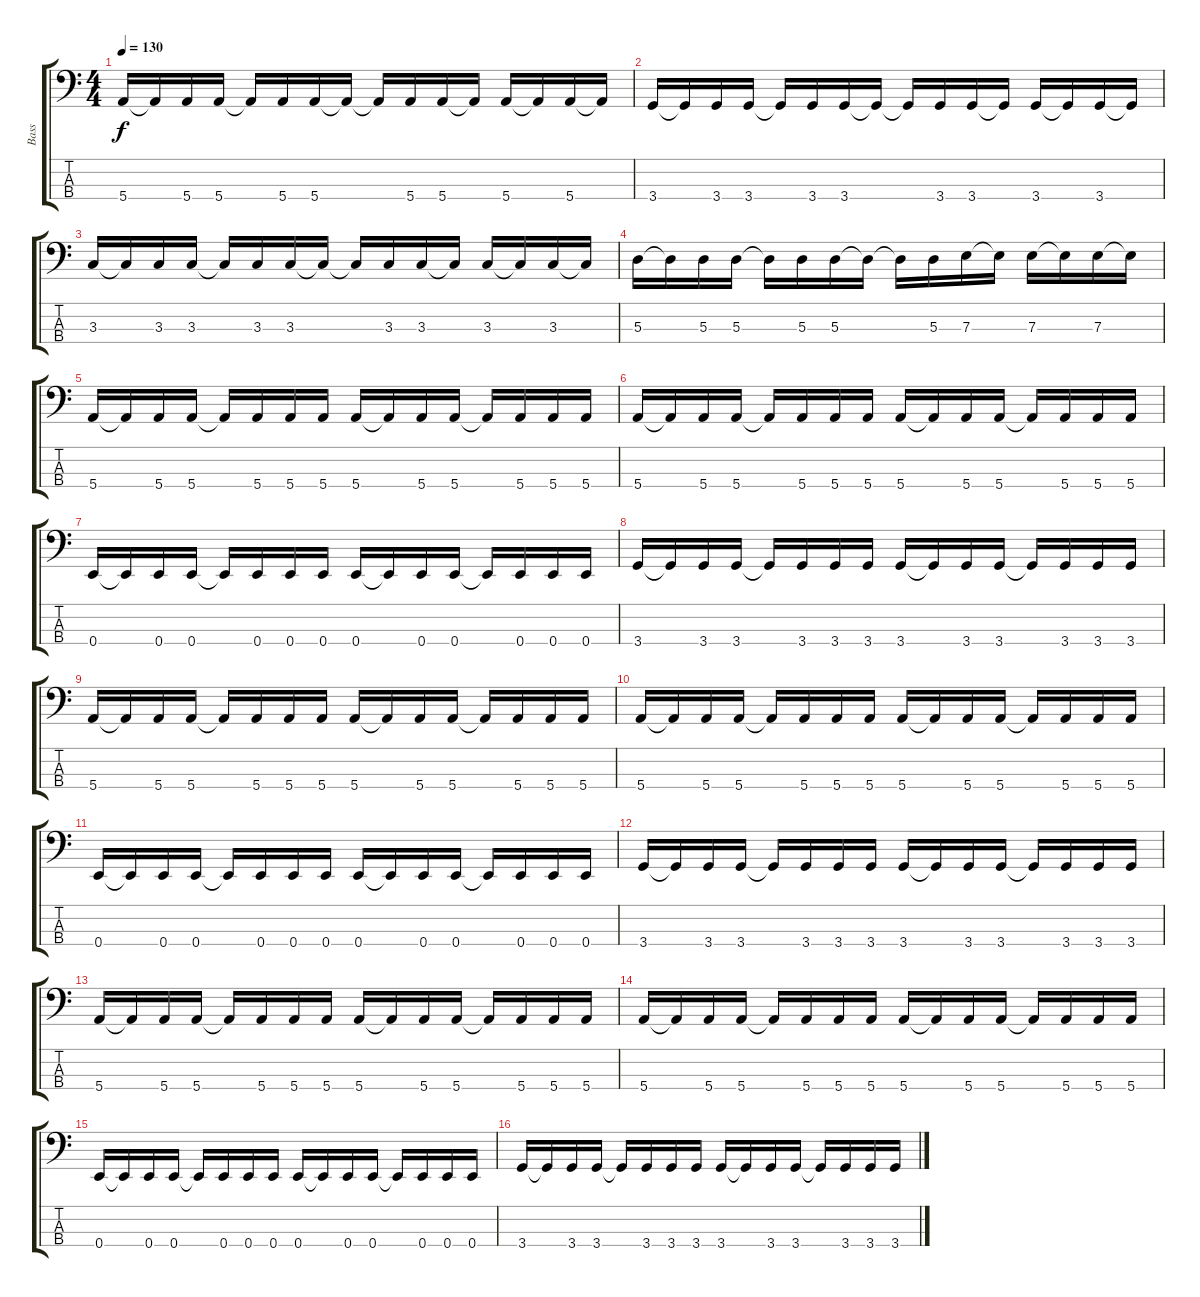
\track ("Bass" "Bass") {instrument electricbassfinger}
\staff {score tabs}
\tuning (G2 D2 A1 E1) {hide}
\ts (4 4)
\tempo 130
\clef f4
\ks c
5.4.16{dy f} 5.4{t}.16 5.4.16 5.4.16 5.4{t}.16 5.4.16 5.4.16 5.4{t}.16 5.4{t}.16 5.4.16 5.4.16 5.4{t}.16 5.4.16 5.4{t}.16 5.4.16 5.4{t}.16 |
3.4.16 3.4{t}.16 3.4.16 3.4.16 3.4{t}.16 3.4.16 3.4.16 3.4{t}.16 3.4{t}.16 3.4.16 3.4.16 3.4{t}.16 3.4.16 3.4{t}.16 3.4.16 3.4{t}.16 |
3.3.16 3.3{t}.16 3.3.16 3.3.16 3.3{t}.16 3.3.16 3.3.16 3.3{t}.16 3.3{t}.16 3.3.16 3.3.16 3.3{t}.16 3.3.16 3.3{t}.16 3.3.16 3.3{t}.16 |
5.3.16 5.3{t}.16 5.3.16 5.3.16 5.3{t}.16 5.3.16 5.3.16 5.3{t}.16 5.3{t}.16 5.3.16 7.3.16 7.3{t}.16 7.3.16 7.3{t}.16 7.3.16 7.3{t}.16 |
5.4.16 5.4{t}.16 5.4.16 5.4.16 5.4{t}.16 5.4.16 5.4.16 5.4.16 5.4.16 5.4{t}.16 5.4.16 5.4.16 5.4{t}.16 5.4.16 5.4.16 5.4.16 |
5.4.16 5.4{t}.16 5.4.16 5.4.16 5.4{t}.16 5.4.16 5.4.16 5.4.16 5.4.16 5.4{t}.16 5.4.16 5.4.16 5.4{t}.16 5.4.16 5.4.16 5.4.16 |
0.4.16 0.4{t}.16 0.4.16 0.4.16 0.4{t}.16 0.4.16 0.4.16 0.4.16 0.4.16 0.4{t}.16 0.4.16 0.4.16 0.4{t}.16 0.4.16 0.4.16 0.4.16 |
3.4.16 3.4{t}.16 3.4.16 3.4.16 3.4{t}.16 3.4.16 3.4.16 3.4.16 3.4.16 3.4{t}.16 3.4.16 3.4.16 3.4{t}.16 3.4.16 3.4.16 3.4.16 |
5.4.16 5.4{t}.16 5.4.16 5.4.16 5.4{t}.16 5.4.16 5.4.16 5.4.16 5.4.16 5.4{t}.16 5.4.16 5.4.16 5.4{t}.16 5.4.16 5.4.16 5.4.16 |
5.4.16 5.4{t}.16 5.4.16 5.4.16 5.4{t}.16 5.4.16 5.4.16 5.4.16 5.4.16 5.4{t}.16 5.4.16 5.4.16 5.4{t}.16 5.4.16 5.4.16 5.4.16 |
0.4.16 0.4{t}.16 0.4.16 0.4.16 0.4{t}.16 0.4.16 0.4.16 0.4.16 0.4.16 0.4{t}.16 0.4.16 0.4.16 0.4{t}.16 0.4.16 0.4.16 0.4.16 |
3.4.16 3.4{t}.16 3.4.16 3.4.16 3.4{t}.16 3.4.16 3.4.16 3.4.16 3.4.16 3.4{t}.16 3.4.16 3.4.16 3.4{t}.16 3.4.16 3.4.16 3.4.16 |
5.4.16 5.4{t}.16 5.4.16 5.4.16 5.4{t}.16 5.4.16 5.4.16 5.4.16 5.4.16 5.4{t}.16 5.4.16 5.4.16 5.4{t}.16 5.4.16 5.4.16 5.4.16 |
5.4.16 5.4{t}.16 5.4.16 5.4.16 5.4{t}.16 5.4.16 5.4.16 5.4.16 5.4.16 5.4{t}.16 5.4.16 5.4.16 5.4{t}.16 5.4.16 5.4.16 5.4.16 |
0.4.16 0.4{t}.16 0.4.16 0.4.16 0.4{t}.16 0.4.16 0.4.16 0.4.16 0.4.16 0.4{t}.16 0.4.16 0.4.16 0.4{t}.16 0.4.16 0.4.16 0.4.16 |
3.4.16 3.4{t}.16 3.4.16 3.4.16 3.4{t}.16 3.4.16 3.4.16 3.4.16 3.4.16 3.4{t}.16 3.4.16 3.4.16 3.4{t}.16 3.4.16 3.4.16 3.4.16
